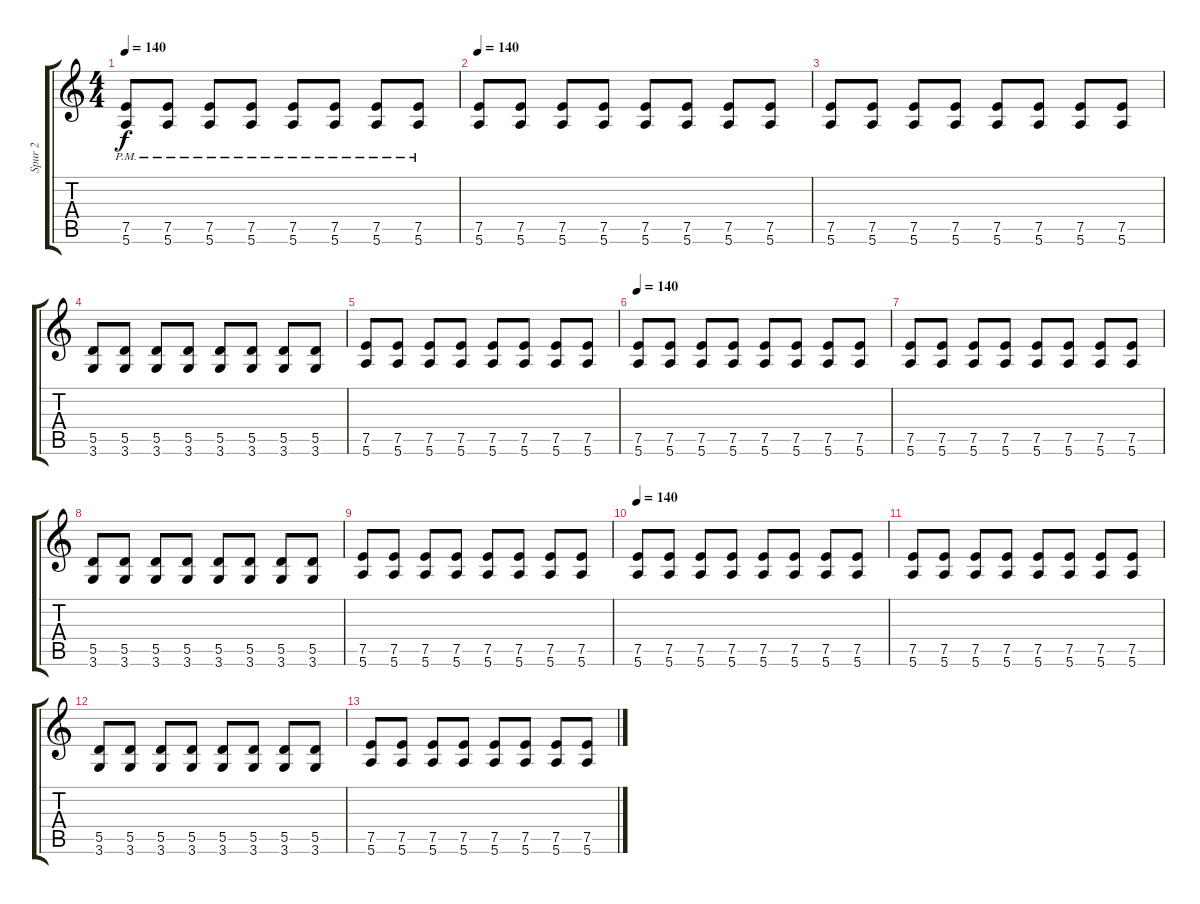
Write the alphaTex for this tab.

\track ("Spur 2" "Spur 2") {instrument overdrivenguitar}
\staff {score tabs}
\tuning (E4 B3 G3 D3 A2 E2) {hide}
\ts (4 4)
\tempo 140
\clef g2
\ks c
(7.5{pm} 5.6{pm}).8{dy f} (7.5{pm} 5.6{pm}).8 (7.5{pm} 5.6{pm}).8 (7.5{pm} 5.6{pm}).8 (7.5{pm} 5.6{pm}).8 (7.5{pm} 5.6{pm}).8 (7.5{pm} 5.6{pm}).8 (7.5{pm} 5.6{pm}).8 |
\tempo 140
(7.5 5.6).8 (7.5 5.6).8 (7.5 5.6).8 (7.5 5.6).8 (7.5 5.6).8 (7.5 5.6).8 (7.5 5.6).8 (7.5 5.6).8 |
(7.5 5.6).8 (7.5 5.6).8 (7.5 5.6).8 (7.5 5.6).8 (7.5 5.6).8 (7.5 5.6).8 (7.5 5.6).8 (7.5 5.6).8 |
(5.5 3.6).8 (5.5 3.6).8 (5.5 3.6).8 (5.5 3.6).8 (5.5 3.6).8 (5.5 3.6).8 (5.5 3.6).8 (5.5 3.6).8 |
(7.5 5.6).8 (7.5 5.6).8 (7.5 5.6).8 (7.5 5.6).8 (7.5 5.6).8 (7.5 5.6).8 (7.5 5.6).8 (7.5 5.6).8 |
\tempo 140
(7.5 5.6).8 (7.5 5.6).8 (7.5 5.6).8 (7.5 5.6).8 (7.5 5.6).8 (7.5 5.6).8 (7.5 5.6).8 (7.5 5.6).8 |
(7.5 5.6).8 (7.5 5.6).8 (7.5 5.6).8 (7.5 5.6).8 (7.5 5.6).8 (7.5 5.6).8 (7.5 5.6).8 (7.5 5.6).8 |
(5.5 3.6).8 (5.5 3.6).8 (5.5 3.6).8 (5.5 3.6).8 (5.5 3.6).8 (5.5 3.6).8 (5.5 3.6).8 (5.5 3.6).8 |
(7.5 5.6).8 (7.5 5.6).8 (7.5 5.6).8 (7.5 5.6).8 (7.5 5.6).8 (7.5 5.6).8 (7.5 5.6).8 (7.5 5.6).8 |
\tempo 140
(7.5 5.6).8 (7.5 5.6).8 (7.5 5.6).8 (7.5 5.6).8 (7.5 5.6).8 (7.5 5.6).8 (7.5 5.6).8 (7.5 5.6).8 |
(7.5 5.6).8 (7.5 5.6).8 (7.5 5.6).8 (7.5 5.6).8 (7.5 5.6).8 (7.5 5.6).8 (7.5 5.6).8 (7.5 5.6).8 |
(5.5 3.6).8 (5.5 3.6).8 (5.5 3.6).8 (5.5 3.6).8 (5.5 3.6).8 (5.5 3.6).8 (5.5 3.6).8 (5.5 3.6).8 |
(7.5 5.6).8 (7.5 5.6).8 (7.5 5.6).8 (7.5 5.6).8 (7.5 5.6).8 (7.5 5.6).8 (7.5 5.6).8 (7.5 5.6).8
